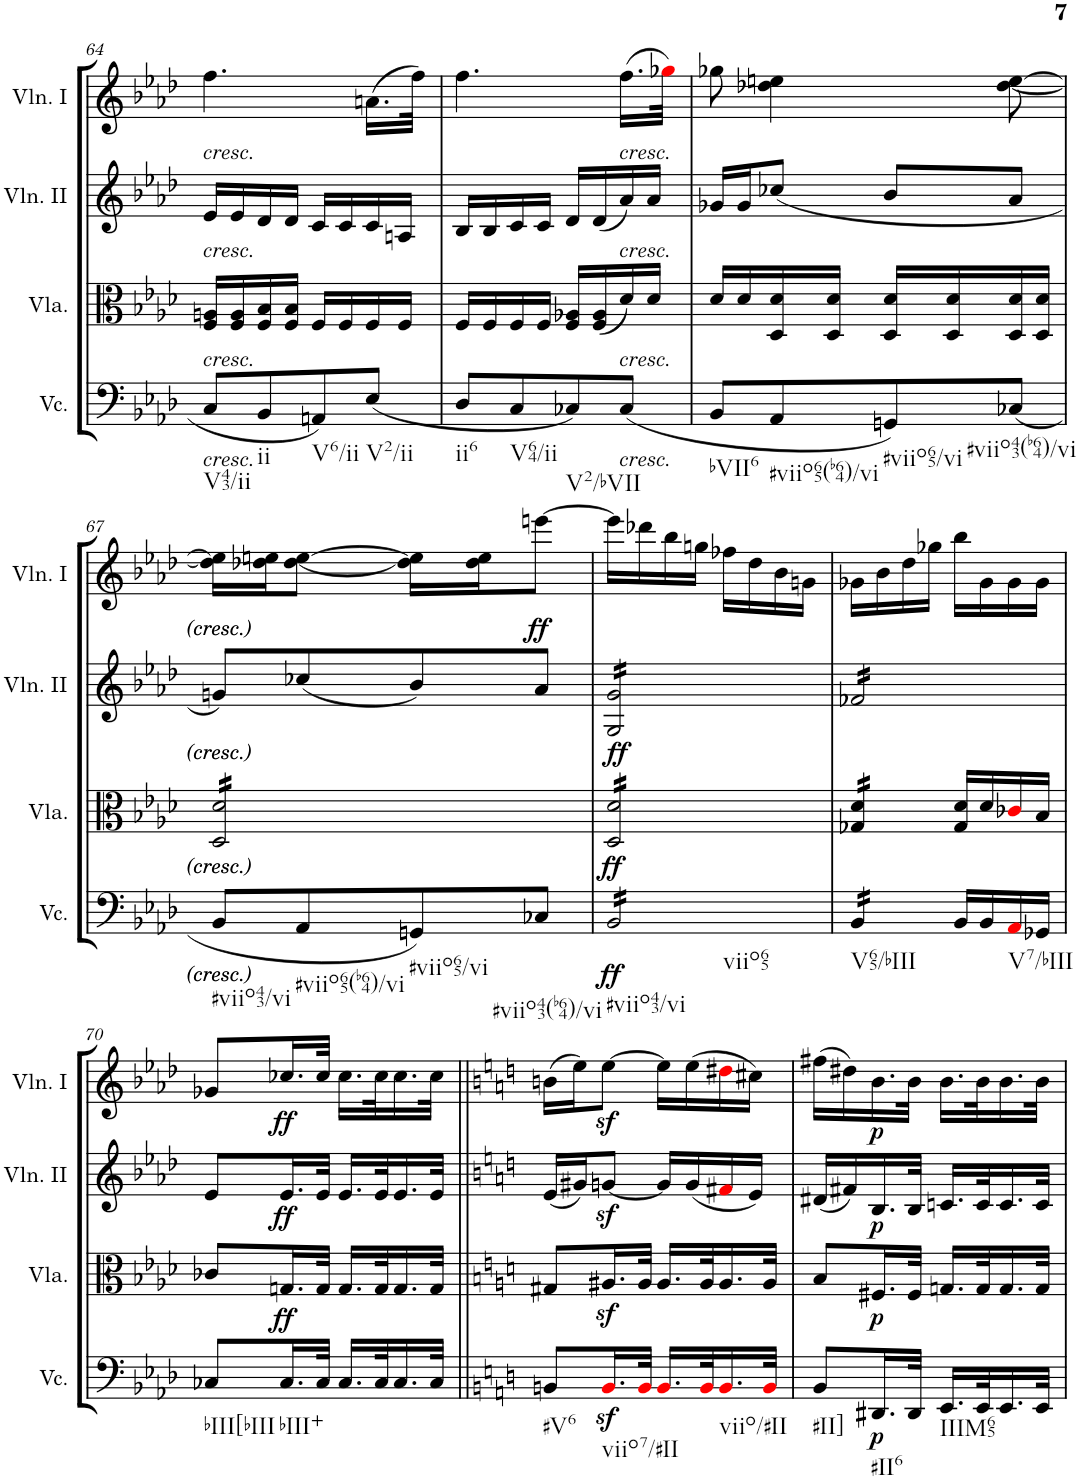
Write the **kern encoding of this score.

**kern	**dynam	**kern	**dynam	**kern	**dynam	**kern	**dynam
*part4	*part4	*part3	*part3	*part2	*part2	*part1	*part1
*staff4	*staff4	*staff3	*staff3	*staff2	*staff2	*staff1	*staff1
*I"Violoncello	*	*I"Viola	*	*I"Violino II	*	*I"Violino I	*
*I'Vc.	*	*I'Vla.	*	*I'Vln. II	*	*I'Vln. I	*
!!LO:PB:g=z
*clefF4	*	*clefC3	*	*clefG2	*	*clefG2	*
*k[b-e-a-d-]	*	*k[b-e-a-d-]	*	*k[b-e-a-d-]	*	*k[b-e-a-d-]	*
*M2/4	*	*M2/4	*	*M2/4	*	*M2/4	*
=64	=64	=64	=64	=64	=64	=64	=64
!	!	!	!	!	!	!LO:TX:b:i:t=cresc.	!
!	!	!	!	!LO:TX:b:i:t=cresc.	!	!	!
!	!	!LO:TX:b:i:t=cresc.	!	!	!	!	!
!LO:TX:b:i:t=cresc.	!	!	!	!	!	!	!
!LO:TX:b:t=V43/ii	!	!	!	!	!	!	!
8C/L	.	16F/ 16An/LL	.	16e-/LL	.	4.ff\	.
.	.	16F/ 16A/	.	16e-/	.	.	.
!LO:TX:b:t=ii	!	!	!	!	!	!	!
8BB-/	.	16F/ 16B-/	.	16d-/	.	.	.
.	.	16F/ 16B-/JJ	.	16d-/JJ	.	.	.
!LO:TX:b:t=V6/ii	!	!	!	!	!	!	!
8AAn/	.	16F/LL	.	16c/LL	.	.	.
.	.	16F/	.	16c/	.	.	.
!LO:TX:b:t=V2/ii	!	!	!	!	!	!	!
(8E-/J	.	16F/	.	16c/	.	(16.an\LL	.
.	.	16F/JJ	.	16An/JJ	.	.	.
.	.	.	.	.	.	32ff\JJk)	.
=65	=65	=65	=65	=65	=65	=65	=65
!LO:TX:b:t=ii6	!	!	!	!	!	!	!
8D-/L	.	16F/LL	.	16B-/LL	.	4.ff\	.
.	.	16F/	.	16B-/	.	.	.
!LO:TX:b:t=V64/ii	!	!	!	!	!	!	!
8C/	.	16F/	.	16c/	.	.	.
.	.	16F/JJ	.	16c/JJ	.	.	.
!LO:TX:b:t=V2/bVII	!	!	!	!	!	!	!
8C-X/)	.	16F/ 16A-X/LL	.	16d-/LL	.	.	.
.	.	(16F/ 16A-/	.	(16d-/	.	.	.
!	!	!	!	!	!	!LO:TX:b:i:t=cresc.	!
!	!	!	!	!LO:TX:b:i:t=cresc.	!	!	!
!	!	!LO:TX:b:i:t=cresc.	!	!	!	!	!
!LO:TX:b:i:t=cresc.	!	!	!	!	!	!	!
(8C-/J	.	16d-/)	.	16a-/)	.	(16.ff\LL	.
.	.	16d-/JJ	.	16a-/JJ	.	.	.
.	.	.	.	.	.	32gg-Xi\JJk)	.
=66	=66	=66	=66	=66	=66	=66	=66
!LO:TX:b:t=bVII6	!	!	!	!	!	!	!
8BB-/L	.	16d-/LL	.	16g-X/LL	.	8gg-X\	.
.	.	16d-/	.	16g-/J	.	.	.
!LO:TX:b:t=#viio65(b64)/vi	!	!	!	!	!	!	!
8AA-/	.	16D-/ 16d-/	.	(8cc-X/J	.	4dd-X\ 4een\	.
.	.	16D-/ 16d-/JJ	.	.	.	.	.
!LO:TX:b:t=#viio65/vi	!	!	!	!	!	!	!
8GGn/)	.	16D-/ 16d-/LL	.	8b-/L	.	.	.
.	.	16D-/ 16d-/	.	.	.	.	.
!LO:TX:b:t=#viio43(b64)/vi	!	!	!	!	!	!	!
(8C-X/J	.	16D-/ 16d-/	.	8a-/J	.	[8dd-\ [8ee\	.
.	.	16D-/ 16d-/JJ	.	.	.	.	.
!!LO:LB:g=z
=67	=67	=67	=67	=67	=67	=67	=67
!LO:TX:b:t=#viio43/vi	!	!	!	!	!	!	!
*	*	*tremolo	*	*	*	*	*
8BB-/L	.	16D-/ 16d-/LL	.	8gn/L)	.	16dd-\] 16ee\]LL	.
.	.	16D-/ 16d-/	.	.	.	16dd-X\ 16een\J	.
!LO:TX:b:t=#viio65(b64)/vi	!	!	!	!	!	!	!
8AA-/	.	16D-/ 16d-/	.	(8cc-X/	.	[8dd-\ [8ee\J	.
.	.	16D-/ 16d-/	.	.	.	.	.
!LO:TX:b:t=#viio65/vi	!	!	!	!	!	!	!
8GGn/)	.	16D-/ 16d-/	.	8b-/)	.	16dd-\] 16ee\]LL	.
.	.	16D-/ 16d-/	.	.	.	16dd-\ 16ee\J	.
!LO:TX:b:t=#viio43(b64)/vi	!	!	!	!	!	!	!
!	!	!	!	!	!	!	!LO:DY:b
8C-X/J	.	16D-/ 16d-/	.	8a-/J	.	[8eeen\J	ff
.	.	16D-/ 16d-/JJ	.	.	.	.	.
=68	=68	=68	=68	=68	=68	=68	=68
!LO:TX:b:t=#viio43/vi	!	!	!	!	!	!	!
!LO:TX:b:t=viio65	!	!	!	!	!	!	!
!	!LO:DY:b	!	!LO:DY:b	!	!LO:DY:b	!	!
*tremolo	*	*	*	*	*	*	*
*	*	*	*	*tremolo	*	*	*
16BB-/LL	ff	16D-/ 16d-/LL	ff	16G/ 16g/LL	ff	16eee\LL]	.
16BB-/	.	16D-/ 16d-/	.	16G/ 16g/	.	16ddd-X\	.
16BB-/	.	16D-/ 16d-/	.	16G/ 16g/	.	16bb-\	.
16BB-/	.	16D-/ 16d-/	.	16G/ 16g/	.	16ggn\JJ	.
16BB-/	.	16D-/ 16d-/	.	16G/ 16g/	.	16ff-X\LL	.
16BB-/	.	16D-/ 16d-/	.	16G/ 16g/	.	16dd-\	.
16BB-/	.	16D-/ 16d-/	.	16G/ 16g/	.	16b-\	.
16BB-/JJ	.	16D-/ 16d-/JJ	.	16G/ 16g/JJ	.	16gn\JJ	.
=69	=69	=69	=69	=69	=69	=69	=69
!LO:TX:b:t=V65/bIII	!	!	!	!	!	!	!
16BB-/LL	.	16G-X/ 16d-/LL	.	16f-X/LL	.	16g-X\LL	.
16BB-/	.	16G-X/ 16d-/	.	16f-X/	.	16b-\	.
16BB-/	.	16G-X/ 16d-/	.	16f-X/	.	16dd-\	.
16BB-/JJ	.	16G-X/ 16d-/JJ	.	16f-X/	.	16gg-X\JJ	.
*	*	*Xtremolo	*	*	*	*	*
*Xtremolo	*	*	*	*	*	*	*
16BB-/LL	.	16G-/ 16d-/LL	.	16f-X/	.	16bb-\LL	.
16BB-/	.	16d-/	.	16f-X/	.	16g-\	.
!LO:TX:b:t=V7/bIII	!	!	!	!	!	!	!
16AA-i/	.	16c-Xi/	.	16f-X/	.	16g-\	.
16GG-X/JJ	.	16B-/JJ	.	16f-X/JJ	.	16g-\JJ	.
*	*	*	*	*Xtremolo	*	*	*
!!LO:LB:g=z
=70	=70	=70	=70	=70	=70	=70	=70
!LO:TX:b:t=bIII[bIII	!	!	!	!	!	!	!
8C-X/L	.	8c-X/L	.	8e-/L	.	8g-X/L	.
!LO:TX:b:t=bIII+	!	!	!	!	!	!	!
!	!	!	!LO:DY:b	!	!LO:DY:b	!	!LO:DY:b
16.C-/L	.	16.Gn/L	ff	16.e-/L	ff	16.cc-X/L	ff
32C-/JJk	.	32G/JJk	.	32e-/JJk	.	32cc-/JJk	.
16.C-/LL	.	16.G/LL	.	16.e-/LL	.	16.cc-\LL	.
32C-/K	.	32G/K	.	32e-/K	.	32cc-\K	.
16.C-/	.	16.G/	.	16.e-/	.	16.cc-\	.
32C-/JJk	.	32G/JJk	.	32e-/JJk	.	32cc-\JJk	.
=71||	=71||	=71||	=71||	=71||	=71||	=71||	=71||
*k[]	*	*k[]	*	*k[]	*	*k[]	*
!LO:TX:b:t=#V6	!	!	!	!	!	!	!
8BBn/L	.	8G#X/L	.	(16e/LL	.	(16bn\LL	.
.	.	.	.	16g#X/J)	.	16ee\J)	.
!LO:TX:b:t=viio7/#II	!	!	!	!	!	!	!
16.BBz<i/L	.	16.A#Xz</L	.	[8gnz</J	.	[8eez<\J	.
32BBi/JJk	.	32A#/JJk	.	.	.	.	.
16.BBi/LL	.	16.A#/LL	.	16g/LL]	.	16ee\LL]	.
.	.	.	.	(16g/	.	(16ee\	.
32BBi/K	.	32A#/K	.	.	.	.	.
!LO:TX:b:t=viio/#II	!	!	!	!	!	!	!
16.BBi/	.	16.A#/	.	16f#Xi/	.	16dd#Xi\	.
.	.	.	.	16e/JJ)	.	16cc#X\JJ)	.
32BBi/JJk	.	32A#/JJk	.	.	.	.	.
=72	=72	=72	=72	=72	=72	=72	=72
!LO:TX:b:t=#II]	!	!	!	!	!	!	!
8BB/L	.	8B/L	.	(16d#X/LL	.	(16ff#X\LL	.
.	.	.	.	16f#X/)	.	16dd#X\)	.
!LO:TX:b:t=#II6	!	!	!	!	!	!	!
!	!LO:DY:b	!	!LO:DY:b	!	!LO:DY:b	!	!LO:DY:b
16.DD#X/L	p	16.F#X/L	p	16.B/	p	16.b\	p
32DD#/JJk	.	32F#/JJk	.	32B/JJk	.	32b\JJk	.
!LO:TX:b:t=IIIM65	!	!	!	!	!	!	!
16.EE/LL	.	16.Gn/LL	.	16.cn/LL	.	16.b\LL	.
32EE/K	.	32G/K	.	32c/K	.	32b\K	.
16.EE/	.	16.G/	.	16.c/	.	16.b\	.
32EE/JJk	.	32G/JJk	.	32c/JJk	.	32b\JJk	.
=	=	=	=	=	=	=	=
*-	*-	*-	*-	*-	*-	*-	*-
